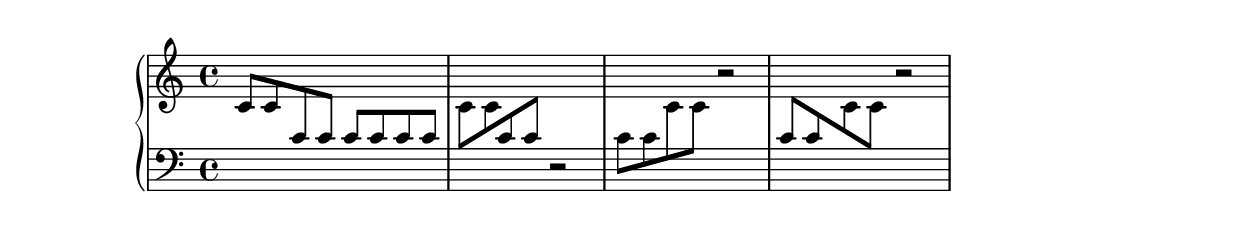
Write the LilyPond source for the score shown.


\version "2.6.0"
\header{
texidoc="
Beams can be typeset over fixed distance aligned staves, beam
beautification does not really work, but knees do. Beams should be
behave well, wherever the switching point is.
"
}
\score{
	\context PianoStaff <<
	\context Staff = "one" \relative c'{
		\stemUp  c8[ c \change Staff=two \stemUp c c]
		 c[ c c c]
		\change Staff=one
		\stemDown  c8[ c \change Staff=two \stemUp c c]
		r2
		\stemDown  c8[ c \change Staff=one \stemDown c c]
		r2
		\change Staff=two
		\stemUp  c8[ c \change Staff=one \stemDown c c]
		r2
	}
	\context Staff = "two" \relative c'{
		\clef bass
		s1
		s1
		s1
		s1
	}
	>>
}


